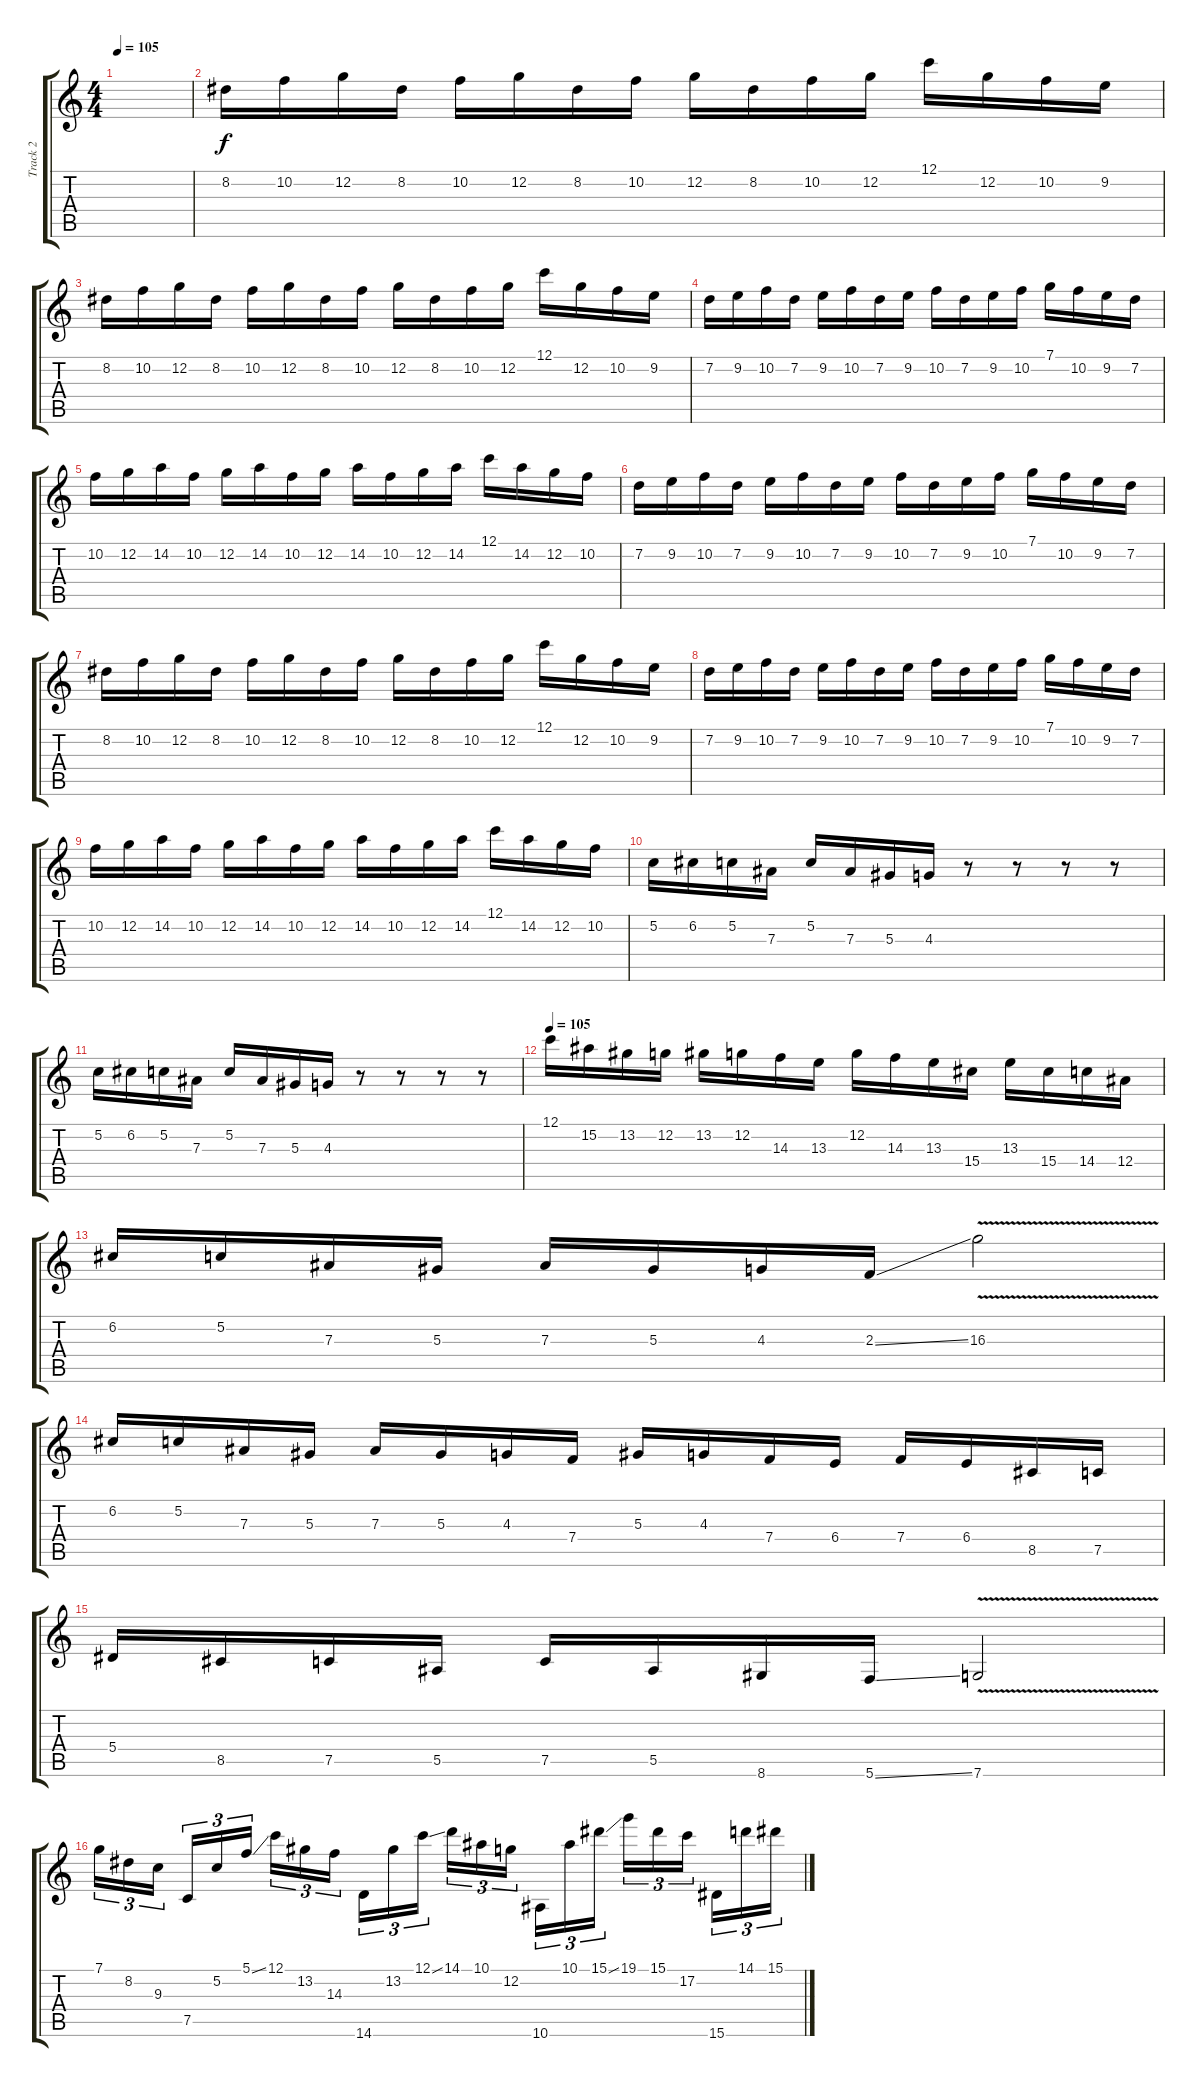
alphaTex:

\track ("Track 2" "Track 2") {instrument distortionguitar}
\staff {score tabs}
\tuning (C4 G3 Eb3 Bb2 F2 C2) {hide}
\ts (4 4)
\tempo 105
\clef g2
\ks c
|
8.2.16 10.2.16 12.2.16 8.2.16 10.2.16 12.2.16 8.2.16 10.2.16 12.2.16 8.2.16 10.2.16 12.2.16 12.1.16 12.2.16 10.2.16 9.2.16 |
8.2.16 10.2.16 12.2.16 8.2.16 10.2.16 12.2.16 8.2.16 10.2.16 12.2.16 8.2.16 10.2.16 12.2.16 12.1.16 12.2.16 10.2.16 9.2.16 |
7.2.16 9.2.16 10.2.16 7.2.16 9.2.16 10.2.16 7.2.16 9.2.16 10.2.16 7.2.16 9.2.16 10.2.16 7.1.16 10.2.16 9.2.16 7.2.16 |
10.2.16 12.2.16 14.2.16 10.2.16 12.2.16 14.2.16 10.2.16 12.2.16 14.2.16 10.2.16 12.2.16 14.2.16 12.1.16 14.2.16 12.2.16 10.2.16 |
7.2.16 9.2.16 10.2.16 7.2.16 9.2.16 10.2.16 7.2.16 9.2.16 10.2.16 7.2.16 9.2.16 10.2.16 7.1.16 10.2.16 9.2.16 7.2.16 |
8.2.16 10.2.16 12.2.16 8.2.16 10.2.16 12.2.16 8.2.16 10.2.16 12.2.16 8.2.16 10.2.16 12.2.16 12.1.16 12.2.16 10.2.16 9.2.16 |
7.2.16 9.2.16 10.2.16 7.2.16 9.2.16 10.2.16 7.2.16 9.2.16 10.2.16 7.2.16 9.2.16 10.2.16 7.1.16 10.2.16 9.2.16 7.2.16 |
10.2.16 12.2.16 14.2.16 10.2.16 12.2.16 14.2.16 10.2.16 12.2.16 14.2.16 10.2.16 12.2.16 14.2.16 12.1.16 14.2.16 12.2.16 10.2.16 |
5.2.16 6.2.16 5.2.16 7.3.16 5.2.16 7.3.16 5.3.16 4.3.16 r.8 r.8 r.8 r.8 |
5.2.16 6.2.16 5.2.16 7.3.16 5.2.16 7.3.16 5.3.16 4.3.16 r.8 r.8 r.8 r.8 |
\tempo 105
12.1.16 15.2.16 13.2.16 12.2.16 13.2.16 12.2.16 14.3.16 13.3.16 12.2.16 14.3.16 13.3.16 15.4.16 13.3.16 15.4.16 14.4.16 12.4.16 |
6.2.16 5.2.16 7.3.16 5.3.16 7.3.16 5.3.16 4.3.16 2.3{ss}.16 16.3{v}.2 |
6.2.16 5.2.16 7.3.16 5.3.16 7.3.16 5.3.16 4.3.16 7.4.16 5.3.16 4.3.16 7.4.16 6.4.16 7.4.16 6.4.16 8.5.16 7.5.16 |
5.4.16 8.5.16 7.5.16 5.5.16 7.5.16 5.5.16 8.6.16 5.6{ss}.16 7.6{v}.2 |
7.1.16{tu (3 2)} 8.2.16{tu (3 2)} 9.3.16{tu (3 2)} 7.5.16{tu (3 2)} 5.2.16{tu (3 2)} 5.1{ss}.16{tu (3 2)} 12.1.16{tu (3 2)} 13.2.16{tu (3 2)} 14.3.16{tu (3 2)} 14.6.16{tu (3 2)} 13.2.16{tu (3 2)} 12.1{ss}.16{tu (3 2)} 14.1.16{tu (3 2)} 10.1.16{tu (3 2)} 12.2.16{tu (3 2)} 10.6.16{tu (3 2)} 10.1.16{tu (3 2)} 15.1{ss}.16{tu (3 2)} 19.1.16{tu (3 2)} 15.1.16{tu (3 2)} 17.2.16{tu (3 2)} 15.6.16{tu (3 2)} 14.1.16{tu (3 2)} 15.1.16{tu (3 2)}
